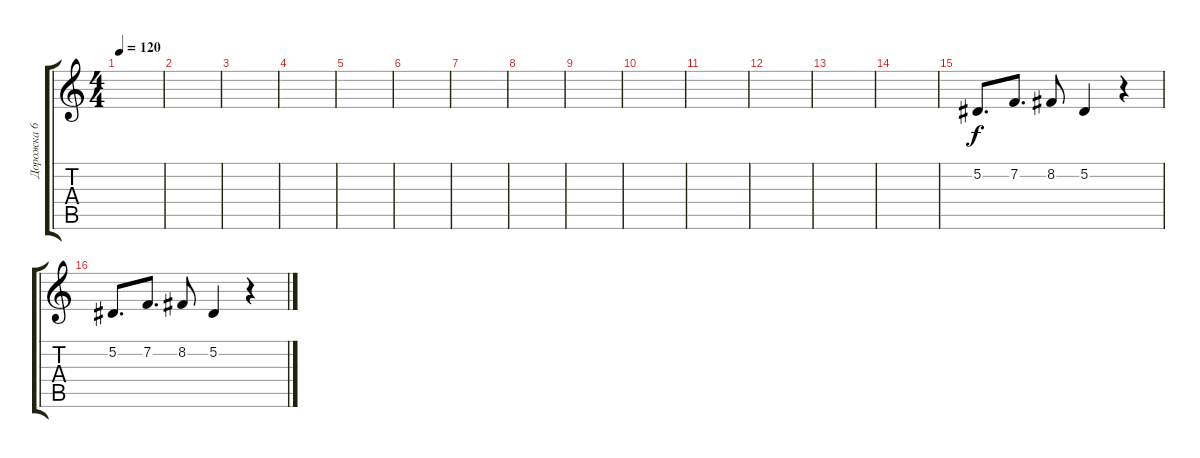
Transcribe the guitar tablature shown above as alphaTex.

\track ("Дорожка 6" "Дорожка 6") {instrument altosax}
\staff {score tabs}
\tuning (Eb4 Bb3 Gb3 Db3 Ab2 Eb2) {hide}
\ts (4 4)
\tempo 120
\clef g2
\ks c
|
|
|
|
|
|
|
|
|
|
|
|
|
|
5.2.8{d} 7.2.8{d} 8.2.8 5.2.4 r.4 |
5.2.8{d} 7.2.8{d} 8.2.8 5.2.4 r.4
